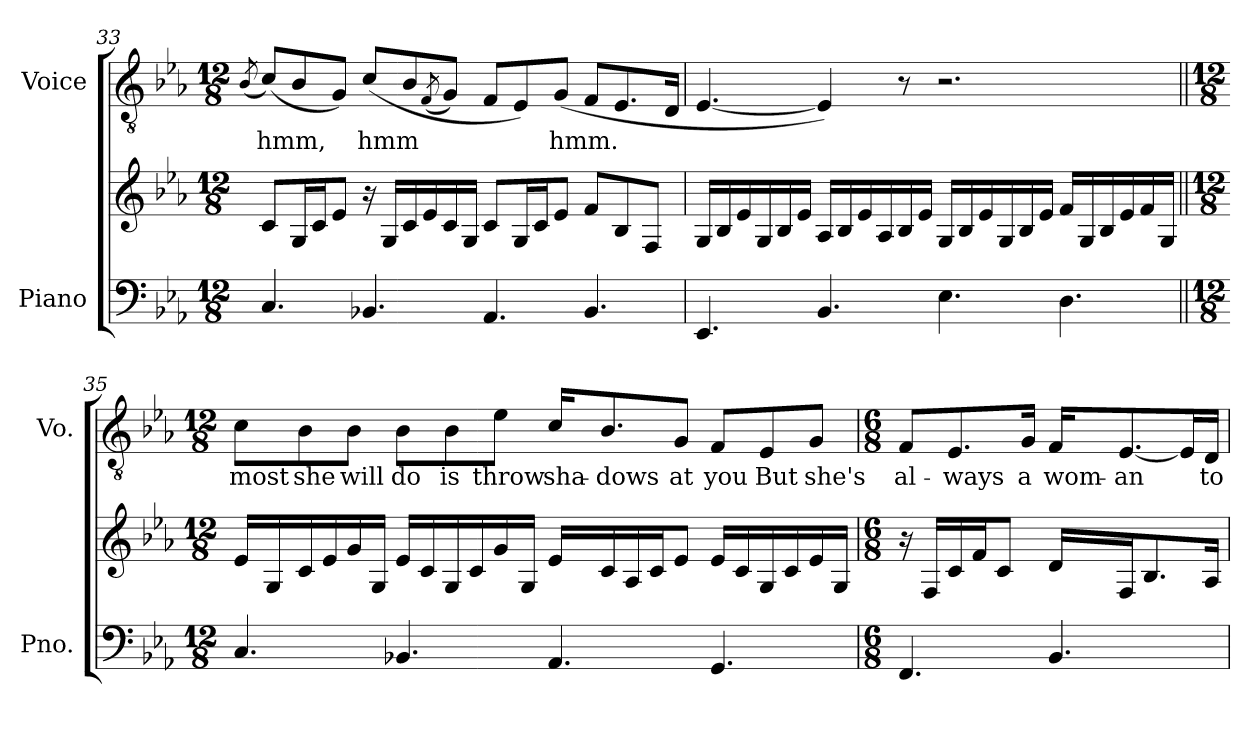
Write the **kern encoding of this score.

**kern	**kern	**kern	**text
*part2	*part2	*part1	*part1
*staff3	*staff2	*staff1	*staff1
*I"Piano	*	*I"Voice	*
*I'Pno.	*	*I'Vo.	*
!!LO:LB:g=z
*clefF4	*clefG2	*clefGv2	*
*k[b-e-a-]	*k[b-e-a-]	*k[b-e-a-]	*
*M12/8	*M12/8	*M12/8	*
=33	=33	=33	=33
.	.	(8qB-/	.
!	!	!	!LO:LY:b
4.C/	8c/L	(8c/L)	hmm,
.	16G/L	8B-/	.
.	16c/J	.	.
.	8e-/J	8G/J)	.
!	!	!	!LO:LY:b
4.BB-X/	16r	(8c/L	hmm
.	16G/LL	.	.
.	16c/	8B-/	.
.	16e-/	.	.
.	.	(8qF/	.
.	16c/	8G/J)	.
.	16G/JJ	.	.
4.AA-/	8c/L	8F/L	.
.	16G/L	8E-/)	.
.	16c/J	.	.
!	!	!	!LO:LY:b
.	8e-/J	(8G/J	hmm.
4.BB-/	8f/L	8F/L	.
.	8B-/	8.E-/	.
.	8F/J	.	.
.	.	16D/Jk	.
=34	=34	=34	=34
4.EE-/	16G/LL	[4.E-/	.
.	16B-/	.	.
.	16e-/	.	.
.	16G/	.	.
.	16B-/	.	.
.	16e-/JJ	.	.
4.BB-/	16A-/LL	4E-/])	.
.	16B-/	.	.
.	16e-/	.	.
.	16A-/	.	.
.	16B-/	8r	.
.	16e-/JJ	.	.
4.E-\	16G/LL	2.r	.
.	16B-/	.	.
.	16e-/	.	.
.	16G/	.	.
.	16B-/	.	.
.	16e-/JJ	.	.
4.D\	16f/LL	.	.
.	16G/	.	.
.	16B-/	.	.
.	16e-/	.	.
.	16f/	.	.
.	16G/JJ	.	.
!!LO:PB:g=z
=35||	=35||	=35||	=35||
*M12/8	*M12/8	*M12/8	*
!	!	!	!LO:LY:b
4.C/	16e-/LL	8c\L	most
.	16G/	.	.
!	!	!	!LO:LY:b
.	16c/	8B-\	she
.	16e-/	.	.
!	!	!	!LO:LY:b
.	16g/	8B-\J	will
.	16G/JJ	.	.
!	!	!	!LO:LY:b
4.BB-X/	16e-/LL	8B-\L	do
.	16c/	.	.
!	!	!	!LO:LY:b
.	16G/	8B-\	is
.	16c/	.	.
!	!	!	!LO:LY:b
.	16g/	8e-\J	throw
.	16G/JJ	.	.
!	!	!	!LO:LY:b
4.AA-/	16e-/LL	16c/KL	sha-
!	!	!	!LO:LY:b
.	16c/	8.B-/	-dows
.	16A-/	.	.
.	16c/J	.	.
!	!	!	!LO:LY:b
.	8e-/J	8G/J	at
!	!	!	!LO:LY:b
4.GG/	16e-/LL	8F/L	you
.	16c/	.	.
!	!	!	!LO:LY:b
.	16G/	8E-/	But
.	16c/	.	.
!	!	!	!LO:LY:b
.	16e-/	8G/J	she's
.	16G/JJ	.	.
=36	=36	=36	=36
*M6/8	*M6/8	*M6/8	*
!	!	!	!LO:LY:b
4.FF/	16r	8F/L	al-
.	16F/LL	.	.
!	!	!	!LO:LY:b
.	16c/	8.E-/	-ways
.	16f/J	.	.
.	8c/J	.	.
!	!	!	!LO:LY:b
.	.	16G/Jk	a
!	!	!	!LO:LY:b
4.BB-/	16d/LL	16F/KL	wom-
!	!	!	!LO:LY:b
.	16F/J	[8.E-/	-an
.	8.B-/	.	.
.	.	16E-/L]	.
!	!	!	!LO:LY:b
.	16A-/Jk	16D/JJ	to
=	=	=	=
*-	*-	*-	*-
